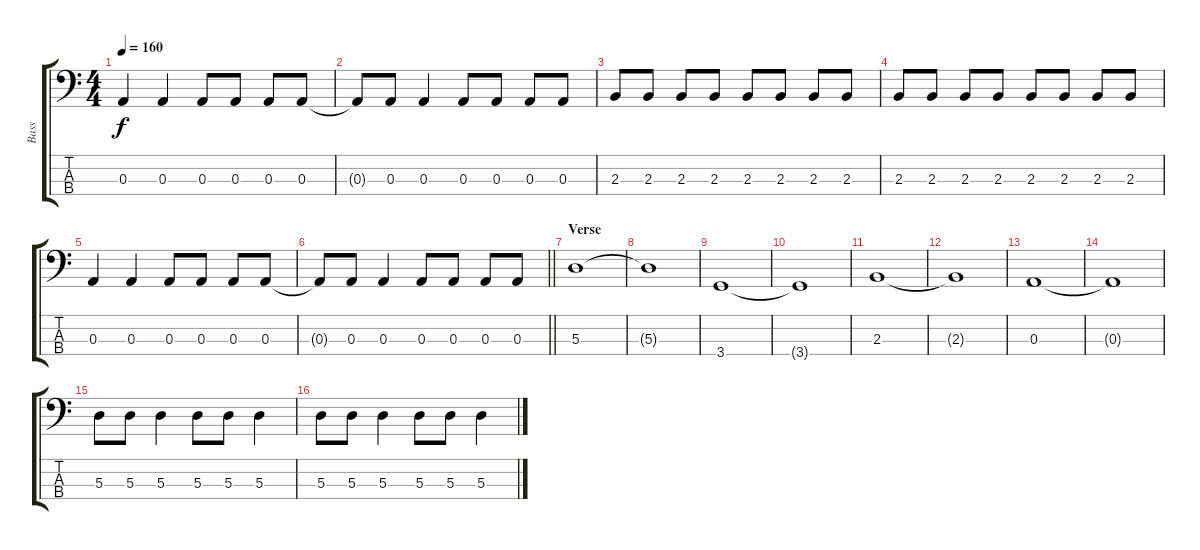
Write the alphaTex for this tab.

\track ("Bass" "Bass") {instrument electricbassfinger}
\staff {score tabs}
\tuning (G2 D2 A1 E1) {hide}
\ts (4 4)
\tempo 160
\clef f4
\ks c
0.3.4{dy f} 0.3.4 0.3.8 0.3.8 0.3.8 0.3.8 |
0.3{t}.8 0.3.8 0.3.4 0.3.8 0.3.8 0.3.8 0.3.8 |
2.3.8 2.3.8 2.3.8 2.3.8 2.3.8 2.3.8 2.3.8 2.3.8 |
2.3.8 2.3.8 2.3.8 2.3.8 2.3.8 2.3.8 2.3.8 2.3.8 |
0.3.4 0.3.4 0.3.8 0.3.8 0.3.8 0.3.8 |
\barLineRight lightlight
0.3{t}.8 0.3.8 0.3.4 0.3.8 0.3.8 0.3.8 0.3.8 |
\section ("" "Verse")
5.3.1 |
5.3{t}.1 |
3.4.1 |
3.4{t}.1 |
2.3.1 |
2.3{t}.1 |
0.3.1 |
0.3{t}.1 |
5.3.8 5.3.8 5.3.4 5.3.8 5.3.8 5.3.4 |
5.3.8 5.3.8 5.3.4 5.3.8 5.3.8 5.3.4
